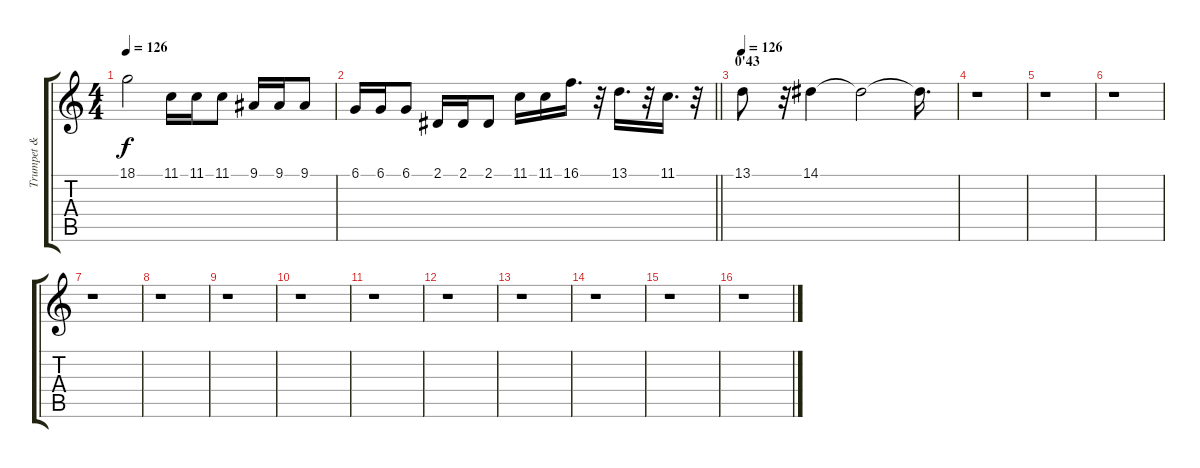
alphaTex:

\track ("Trumpet & cello" "Trumpet & ") {instrument trumpet}
\staff {score tabs}
\tuning (Db4 Ab3 E3 B2 Gb2 Db2) {hide}
\ts (4 4)
\tempo 126
\clef g2
\ks c
18.1{t}.2{dy f} 11.1.16 11.1.16{beam merge} 11.1.8 9.1.16 9.1.16 9.1.8 |
\barLineRight lightlight
6.1.16 6.1.16 6.1.8 2.1.16 2.1.16 2.1.8 11.1.16 11.1.16{beam merge} 16.1.16{d} r.32 13.1.16{d} r.32 11.1.16{d} r.32 |
\section ("" "0'43")
\tempo 126
13.1.8 r.32 14.1.4 14.1{t}.2 14.1{t}.16{d} |
r.1 |
r.1 |
r.1 |
r.1 |
r.1 |
r.1 |
r.1 |
r.1 |
r.1 |
r.1 |
r.1 |
r.1 |
r.1
